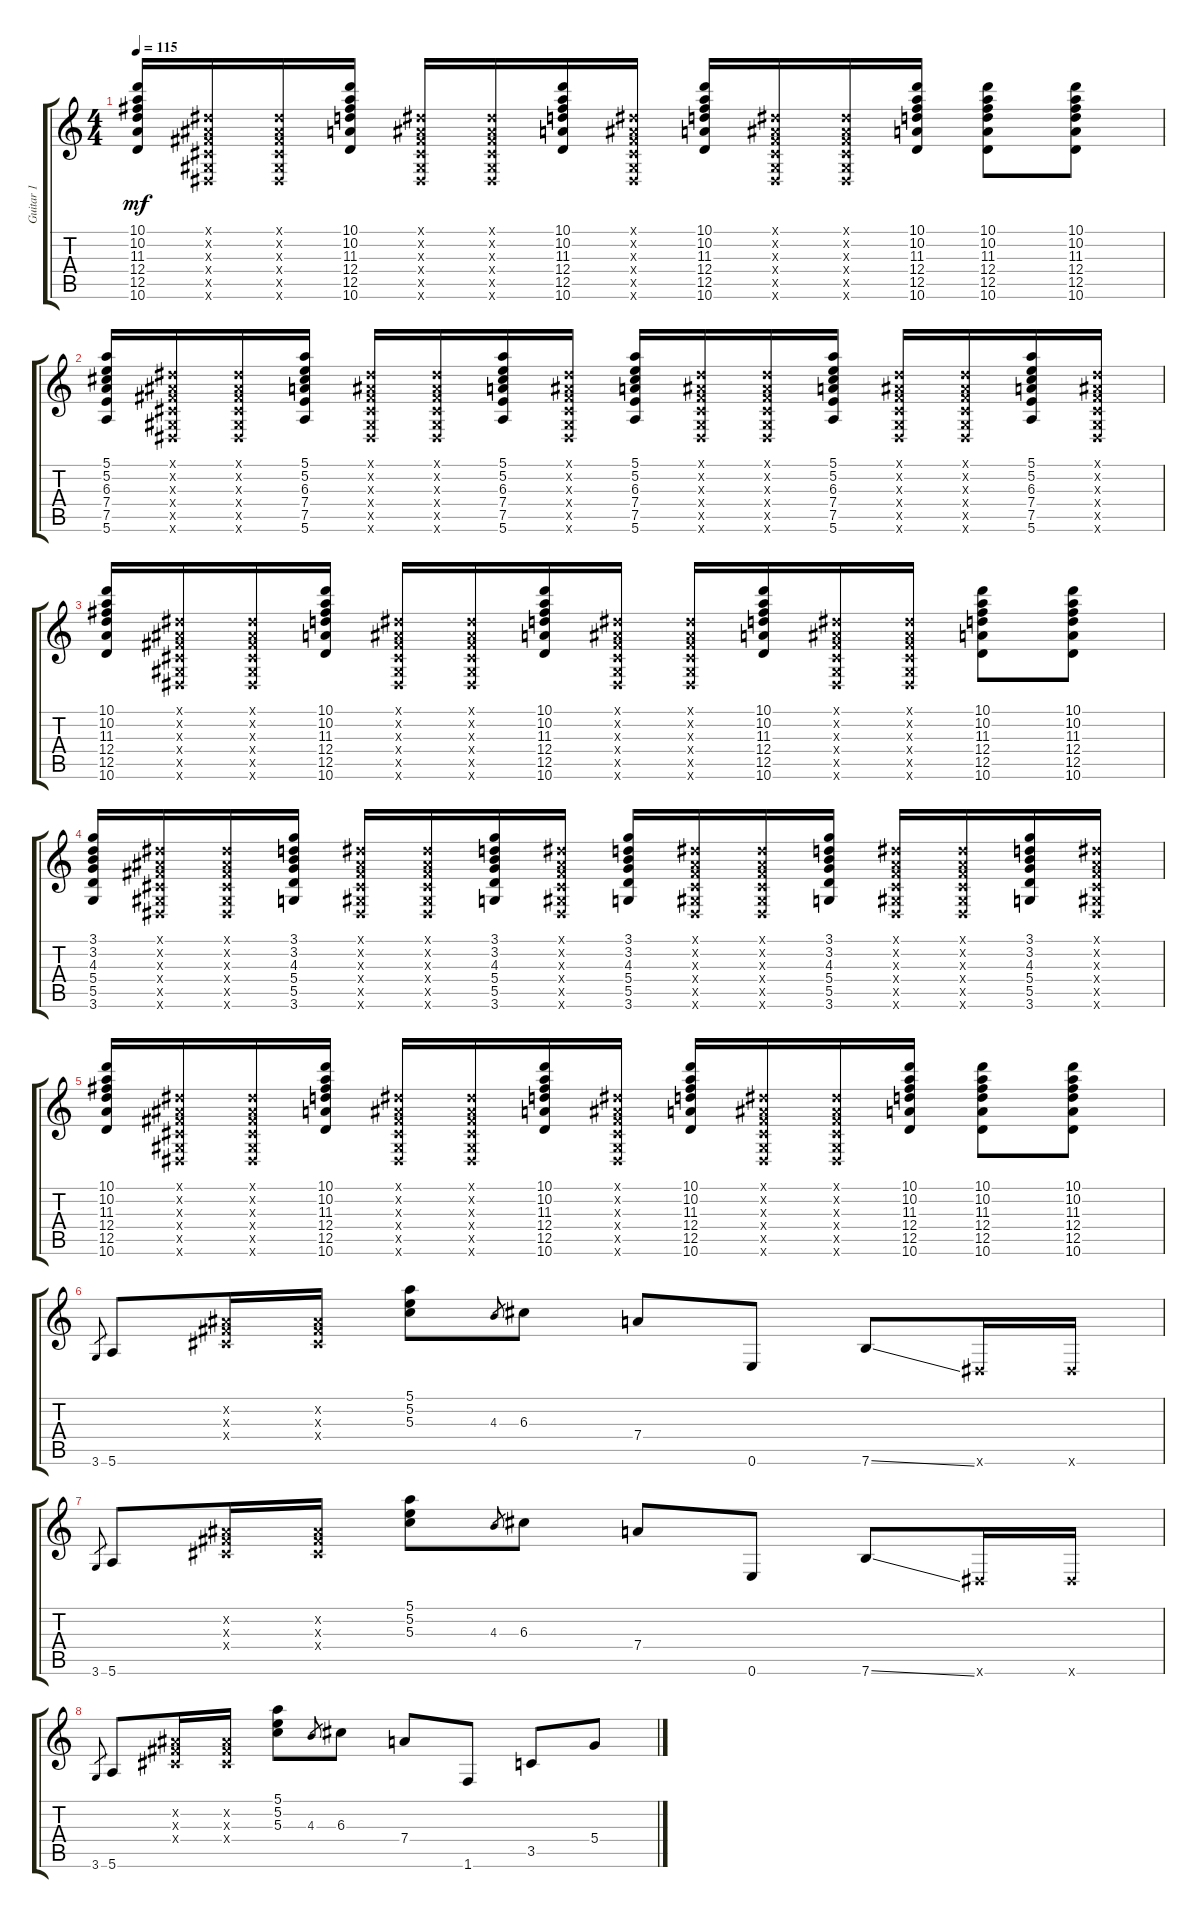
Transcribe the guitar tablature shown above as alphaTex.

\track ("Guitar 1" "Guitar 1") {instrument acousticguitarsteel}
\staff {score tabs}
\tuning (E4 B3 G3 D3 A2 E2) {hide}
\ts (4 4)
\tempo 115
\clef g2
\ks c
(10.1 10.2 11.3 12.4 12.5 10.6).16{dy mf} (-1.1{x} -1.2{x} -1.3{x} -1.4{x} -1.5{x} -1.6{x}).16 (-1.1{x} -1.2{x} -1.3{x} -1.4{x} -1.5{x} -1.6{x}).16 (10.1 10.2 11.3 12.4 12.5 10.6).16 (-1.1{x} -1.2{x} -1.3{x} -1.4{x} -1.5{x} -1.6{x}).16 (-1.1{x} -1.2{x} -1.3{x} -1.4{x} -1.5{x} -1.6{x}).16 (10.1 10.2 11.3 12.4 12.5 10.6).16 (-1.1{x} -1.2{x} -1.3{x} -1.4{x} -1.5{x} -1.6{x}).16 (10.1 10.2 11.3 12.4 12.5 10.6).16 (-1.1{x} -1.2{x} -1.3{x} -1.4{x} -1.5{x} -1.6{x}).16 (-1.1{x} -1.2{x} -1.3{x} -1.4{x} -1.5{x} -1.6{x}).16 (10.1 10.2 11.3 12.4 12.5 10.6).16 (10.1 10.2 11.3 12.4 12.5 10.6).8 (10.1 10.2 11.3 12.4 12.5 10.6).8 |
(5.1 5.2 6.3 7.4 7.5 5.6).16 (-1.1{x} -1.2{x} -1.3{x} -1.4{x} -1.5{x} -1.6{x}).16 (-1.1{x} -1.2{x} -1.3{x} -1.4{x} -1.5{x} -1.6{x}).16 (5.1 5.2 6.3 7.4 7.5 5.6).16 (-1.1{x} -1.2{x} -1.3{x} -1.4{x} -1.5{x} -1.6{x}).16 (-1.1{x} -1.2{x} -1.3{x} -1.4{x} -1.5{x} -1.6{x}).16 (5.1 5.2 6.3 7.4 7.5 5.6).16 (-1.1{x} -1.2{x} -1.3{x} -1.4{x} -1.5{x} -1.6{x}).16 (5.1 5.2 6.3 7.4 7.5 5.6).16 (-1.1{x} -1.2{x} -1.3{x} -1.4{x} -1.5{x} -1.6{x}).16 (-1.1{x} -1.2{x} -1.3{x} -1.4{x} -1.5{x} -1.6{x}).16 (5.1 5.2 6.3 7.4 7.5 5.6).16 (-1.1{x} -1.2{x} -1.3{x} -1.4{x} -1.5{x} -1.6{x}).16 (-1.1{x} -1.2{x} -1.3{x} -1.4{x} -1.5{x} -1.6{x}).16 (5.1 5.2 6.3 7.4 7.5 5.6).16 (-1.1{x} -1.2{x} -1.3{x} -1.4{x} -1.5{x} -1.6{x}).16 |
(10.1 10.2 11.3 12.4 12.5 10.6).16 (-1.1{x} -1.2{x} -1.3{x} -1.4{x} -1.5{x} -1.6{x}).16 (-1.1{x} -1.2{x} -1.3{x} -1.4{x} -1.5{x} -1.6{x}).16 (10.1 10.2 11.3 12.4 12.5 10.6).16 (-1.1{x} -1.2{x} -1.3{x} -1.4{x} -1.5{x} -1.6{x}).16 (-1.1{x} -1.2{x} -1.3{x} -1.4{x} -1.5{x} -1.6{x}).16 (10.1 10.2 11.3 12.4 12.5 10.6).16 (-1.1{x} -1.2{x} -1.3{x} -1.4{x} -1.5{x} -1.6{x}).16 (-1.1{x} -1.2{x} -1.3{x} -1.4{x} -1.5{x} -1.6{x}).16 (10.1 10.2 11.3 12.4 12.5 10.6).16 (-1.1{x} -1.2{x} -1.3{x} -1.4{x} -1.5{x} -1.6{x}).16 (-1.1{x} -1.2{x} -1.3{x} -1.4{x} -1.5{x} -1.6{x}).16 (10.1 10.2 11.3 12.4 12.5 10.6).8 (10.1 10.2 11.3 12.4 12.5 10.6).8 |
(3.1 3.2 4.3 5.4 5.5 3.6).16 (-1.1{x} -1.2{x} -1.3{x} -1.4{x} -1.5{x} -1.6{x}).16 (-1.1{x} -1.2{x} -1.3{x} -1.4{x} -1.5{x} -1.6{x}).16 (3.1 3.2 4.3 5.4 5.5 3.6).16 (-1.1{x} -1.2{x} -1.3{x} -1.4{x} -1.5{x} -1.6{x}).16 (-1.1{x} -1.2{x} -1.3{x} -1.4{x} -1.5{x} -1.6{x}).16 (3.1 3.2 4.3 5.4 5.5 3.6).16 (-1.1{x} -1.2{x} -1.3{x} -1.4{x} -1.5{x} -1.6{x}).16 (3.1 3.2 4.3 5.4 5.5 3.6).16 (-1.1{x} -1.2{x} -1.3{x} -1.4{x} -1.5{x} -1.6{x}).16 (-1.1{x} -1.2{x} -1.3{x} -1.4{x} -1.5{x} -1.6{x}).16 (3.1 3.2 4.3 5.4 5.5 3.6).16 (-1.1{x} -1.2{x} -1.3{x} -1.4{x} -1.5{x} -1.6{x}).16 (-1.1{x} -1.2{x} -1.3{x} -1.4{x} -1.5{x} -1.6{x}).16 (3.1 3.2 4.3 5.4 5.5 3.6).16 (-1.1{x} -1.2{x} -1.3{x} -1.4{x} -1.5{x} -1.6{x}).16 |
(10.1 10.2 11.3 12.4 12.5 10.6).16 (-1.1{x} -1.2{x} -1.3{x} -1.4{x} -1.5{x} -1.6{x}).16 (-1.1{x} -1.2{x} -1.3{x} -1.4{x} -1.5{x} -1.6{x}).16 (10.1 10.2 11.3 12.4 12.5 10.6).16 (-1.1{x} -1.2{x} -1.3{x} -1.4{x} -1.5{x} -1.6{x}).16 (-1.1{x} -1.2{x} -1.3{x} -1.4{x} -1.5{x} -1.6{x}).16 (10.1 10.2 11.3 12.4 12.5 10.6).16 (-1.1{x} -1.2{x} -1.3{x} -1.4{x} -1.5{x} -1.6{x}).16 (10.1 10.2 11.3 12.4 12.5 10.6).16 (-1.1{x} -1.2{x} -1.3{x} -1.4{x} -1.5{x} -1.6{x}).16 (-1.1{x} -1.2{x} -1.3{x} -1.4{x} -1.5{x} -1.6{x}).16 (10.1 10.2 11.3 12.4 12.5 10.6).16 (10.1 10.2 11.3 12.4 12.5 10.6).8 (10.1 10.2 11.3 12.4 12.5 10.6).8 |
3.6.8{gr} 5.6.8 (-1.2{x} -1.3{x} -1.4{x}).16 (-1.2{x} -1.3{x} -1.4{x}).16 (5.1 5.2 5.3).8 4.3.8{gr} 6.3.8 7.4.8 0.6.8 7.6{ss}.8 -1.6{x}.16 -1.6{x}.16 |
3.6.8{gr} 5.6.8 (-1.2{x} -1.3{x} -1.4{x}).16 (-1.2{x} -1.3{x} -1.4{x}).16 (5.1 5.2 5.3).8 4.3.8{gr} 6.3.8 7.4.8 0.6.8 7.6{ss}.8 -1.6{x}.16 -1.6{x}.16 |
3.6.8{gr} 5.6.8 (-1.2{x} -1.3{x} -1.4{x}).16 (-1.2{x} -1.3{x} -1.4{x}).16 (5.1 5.2 5.3).8 4.3.8{gr} 6.3.8 7.4.8 1.6.8 3.5.8 5.4.8
